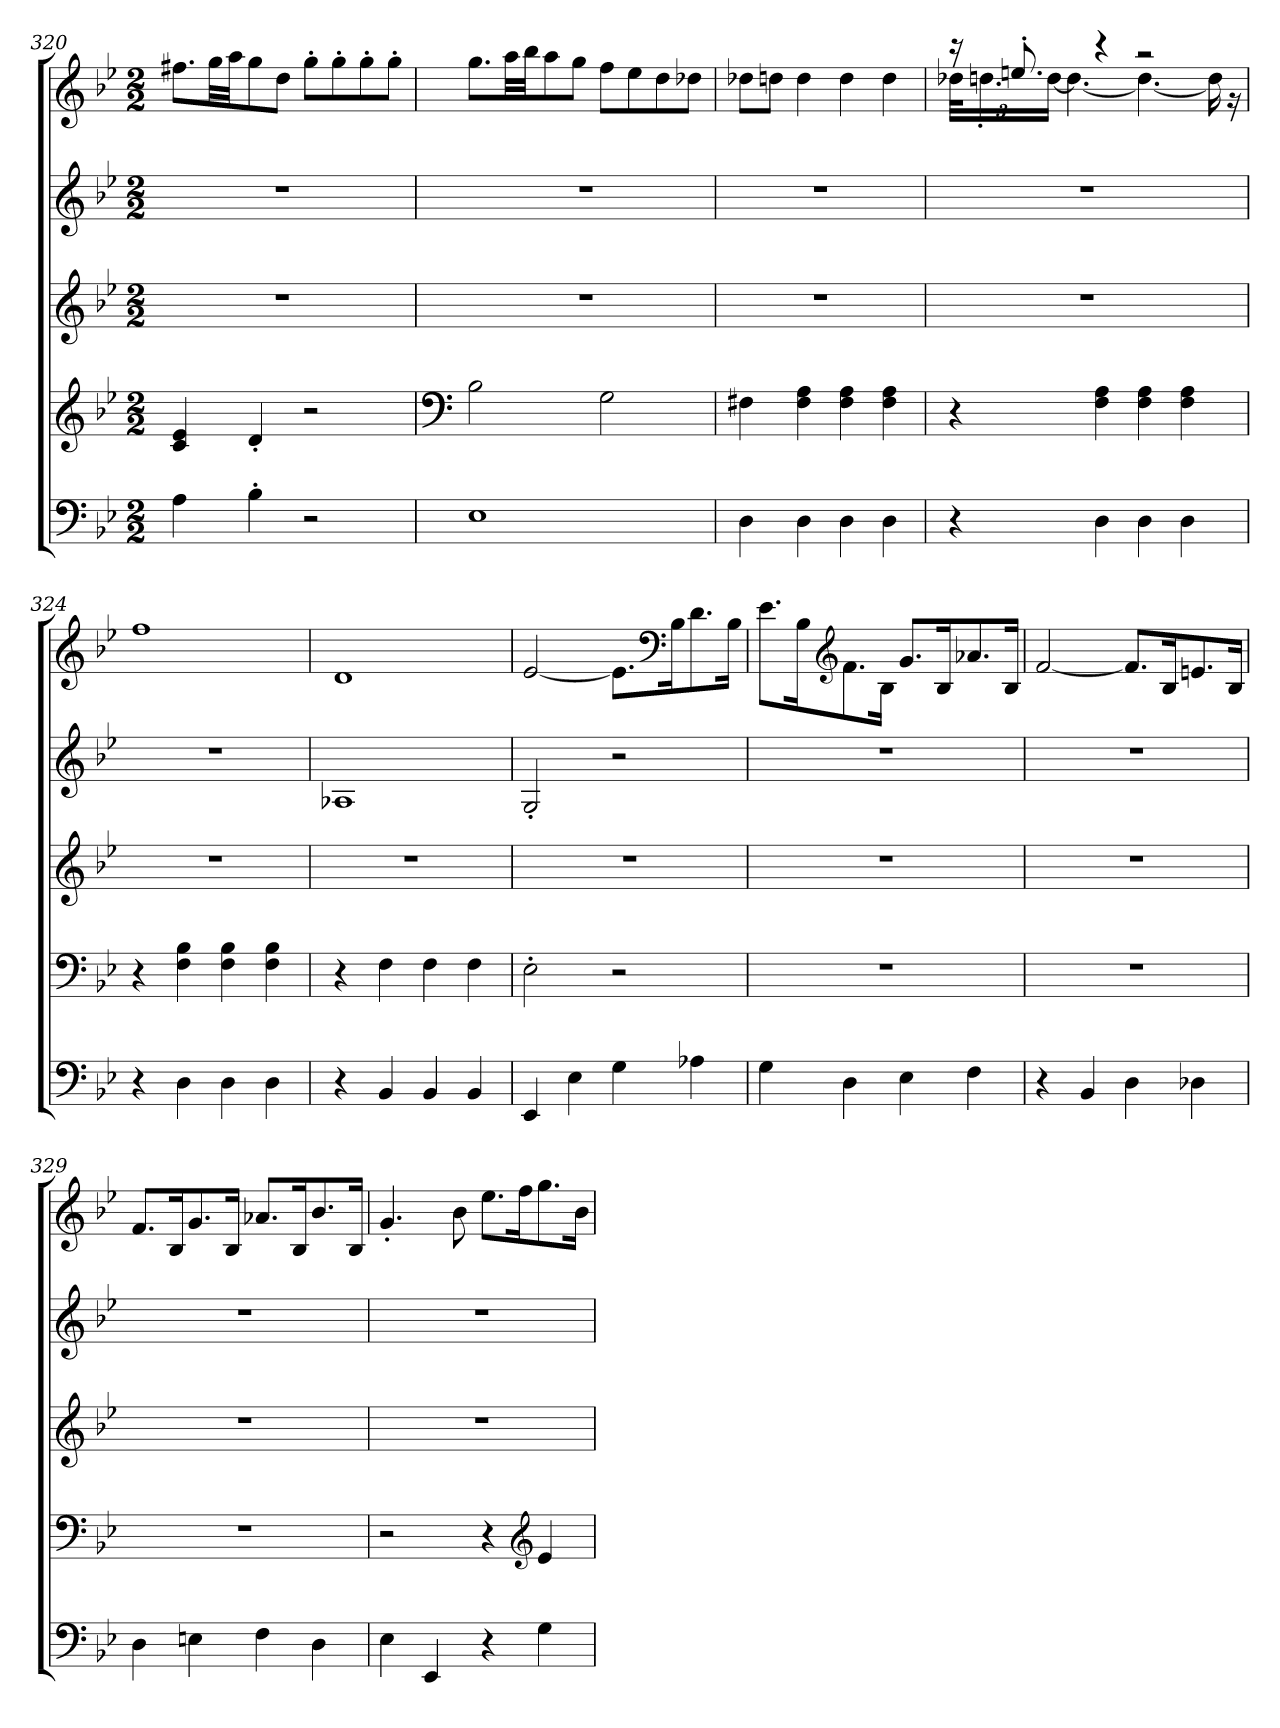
**kern	**kern	**kern	**kern	**kern
*part5	*part4	*part3	*part2	*part1
*staff5	*staff4	*staff3	*staff2	*staff1
*clefF4	*clefG2	*clefG2	*clefG2	*clefG2
*k[b-e-]	*k[b-e-]	*k[b-e-]	*k[b-e-]	*k[b-e-]
*M2/2	*M2/2	*M2/2	*M2/2	*M2/2
=320	=320	=320	=320	=320
4A\	4c/ 4e-/	1r	1r	8.ff#X\L
.	.	.	.	32gg\LL
.	.	.	.	32aa\JJ
4B-'\	4d'/	.	.	8gg\
*	*	*	*	*MM169
.	.	.	.	8dd\J
2r	2r	.	.	8gg'\L
.	.	.	.	8gg'\
.	.	.	.	8gg'\
.	.	.	.	8gg'\J
=321	=321	=321	=321	=321
*	*clefF4	*	*	*
*	*	*	*	*MM169
1E-	2B-\	1r	1r	8.gg\L
.	.	.	.	32aa\LL
.	.	.	.	32bb-\JJ
.	.	.	.	8aa\
.	.	.	.	8gg\J
.	2G\	.	.	8ff\L
.	.	.	.	8ee-\
.	.	.	.	8dd\
.	.	.	.	8dd-X\J
=322	=322	=322	=322	=322
4D\	4F#X\	1r	1r	8dd-X\L
.	.	.	.	8ddn\J
4D\	4F#\ 4A\	.	.	4dd\
4D\	4F#\ 4A\	.	.	4dd\
4D\	4F#\ 4A\	.	.	4dd\
!!LO:PB:g=z
=323	=323	=323	=323	=323
*	*	*	*	*^
*	*	*	*	*	*Xbrackettup
4r	4r	1r	1r	16r	48dd-X\KLL
.	.	.	.	.	24.ddn'\
.	.	.	.	8.een'/	.
.	.	.	.	.	[24dd\JJ
*	*	*	*	*MM167	*
.	.	.	.	.	4.dd\_
4D\	4F\ 4A\	.	.	4r	.
4D\	4F\ 4A\	.	.	2r	4.dd\_
4D\	4F\ 4A\	.	.	.	.
.	.	.	.	.	16dd\]
.	.	.	.	.	16r
*	*	*	*	*v	*v
=324	=324	=324	=324	=324
*	*	*	*	*MM165
4r	4r	1r	1r	1ff
4D\	4F\ 4B-\	.	.	.
4D\	4F\ 4B-\	.	.	.
4D\	4F\ 4B-\	.	.	.
=325	=325	=325	=325	=325
*	*	*	*	*MM163
4r	4r	1r	1A-X	1d
4BB-/	4F\	.	.	.
4BB-/	4F\	.	.	.
4BB-/	4F\	.	.	.
=326	=326	=326	=326	=326
*	*	*	*	*MM167
4EE-/	2E-'\	1r	2G'/	[2e-/
4E-\	.	.	.	.
4G\	2r	.	2r	8.e-\L]
*	*	*	*	*clefF4
.	.	.	.	16B-\K
4A-X\	.	.	.	8.d\
.	.	.	.	16B-\Jk
!!LO:LB:g=z
=327	=327	=327	=327	=327
4G\	1r	1r	1r	8.e-\L
.	.	.	.	16B-\K
*	*	*	*	*clefG2
4D\	.	.	.	8.f\
.	.	.	.	16B-\Jk
4E-\	.	.	.	8.g/L
.	.	.	.	16B-/K
4F\	.	.	.	8.a-X/
.	.	.	.	16B-/Jk
=328	=328	=328	=328	=328
*	*	*	*	*MM169
4r	1r	1r	1r	[2f/
4BB-/	.	.	.	.
4D\	.	.	.	8.f/L]
.	.	.	.	16B-/K
4D-X\	.	.	.	8.en/
.	.	.	.	16B-/Jk
=329	=329	=329	=329	=329
4D\	1r	1r	1r	8.f/L
.	.	.	.	16B-/K
4En\	.	.	.	8.g/
.	.	.	.	16B-/Jk
4F\	.	.	.	8.a-X/L
.	.	.	.	16B-/K
4D\	.	.	.	8.b-/
.	.	.	.	16B-/Jk
=330	=330	=330	=330	=330
*	*	*	*	*MM169
4E-\	2r	1r	1r	4.g'/
4EE-/	.	.	.	.
.	.	.	.	8b-\
4r	4r	.	.	8.ee-\L
.	.	.	.	16ff\K
*	*clefG2	*	*	*
4G\	4e-/	.	.	8.gg\
.	.	.	.	16b-\Jk
=	=	=	=	=
*-	*-	*-	*-	*-
